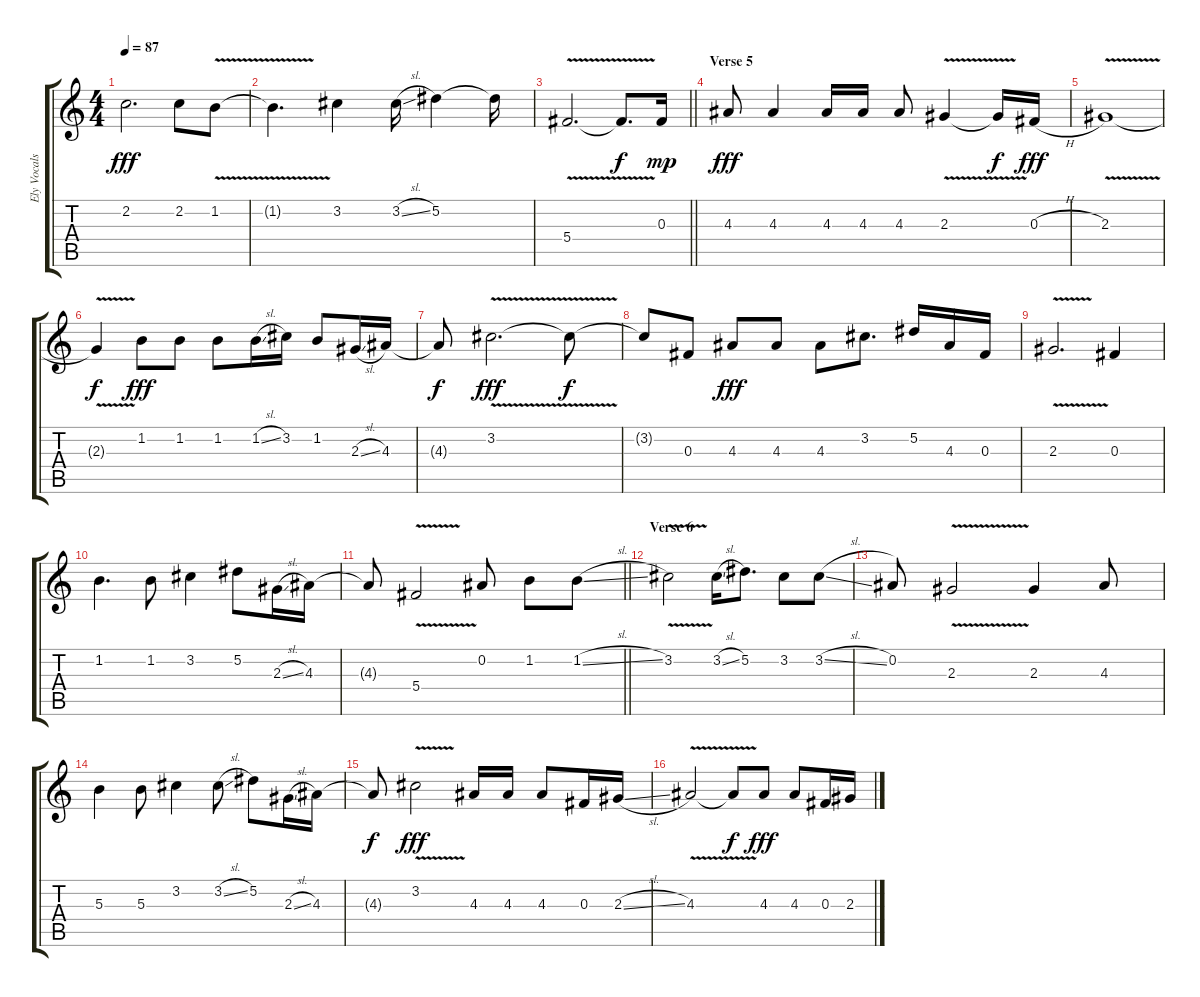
\track ("Ely Vocals" "Ely Vocals") {instrument acousticguitarnylon}
\staff {score tabs}
\tuning (Eb4 Bb3 Gb3 Db3 Ab2 Eb2) {hide}
\ts (4 4)
\tempo 87
\clef g2
\ks c
2.2{t}.2{d dy fff} 2.2.8 1.2{v}.8 |
1.2{t}.4{d} 3.2.4 3.2{sl}.16 5.2.4 5.2{t}.16 |
\barLineRight lightlight
5.4{v}.2{d} 5.4{t}.8{d dy f} 0.3.16{dy mp} |
\section ("" "Verse 5")
4.3.8{dy fff} 4.3.4 4.3.16 4.3.16 4.3.8 2.3{v}.4 2.3{t}.16{dy f} 0.3{h}.16{dy fff} |
2.3{v}.1 |
2.3{t}.4{dy f} 1.2.8{dy fff} 1.2.8 1.2.8 1.2{sl}.16 3.2.16 1.2.8 2.3{sl}.16 4.3.16 |
4.3{t}.8{dy f} 3.2{v}.2{d dy fff} 3.2{t}.8{dy f} |
3.2{t}.8 0.3.8 4.3.8{dy fff} 4.3.8 4.3.8 3.2.8{d} 5.2.16 4.3.16 0.3.16 |
2.3{v}.2{d} 0.3.4 |
1.2.4{d} 1.2.8 3.2.4 5.2.8 2.3{sl}.16 4.3.16 |
\barLineRight lightlight
4.3{t}.8 5.4{v}.2 0.2.8 1.2.8 1.2{sl}.8 |
\section ("" "Verse 6")
3.2{v}.2 3.2{sl}.16 5.2.8{d} 3.2.8 3.2{sl}.8 |
0.2.8 2.3{v}.2 2.3.4 4.3.8 |
5.3.4 5.3.8 3.2.4 3.2{sl}.8 5.2.8 2.3{sl}.16 4.3.16 |
4.3{t}.8{dy f} 3.2{v}.2{dy fff} 4.3.16 4.3.16 4.3.8 0.3.16 2.3{sl}.16 |
4.3{v}.2 4.3{t}.8{dy f} 4.3.8{dy fff} 4.3.8 0.3.16 2.3{sl}.16
